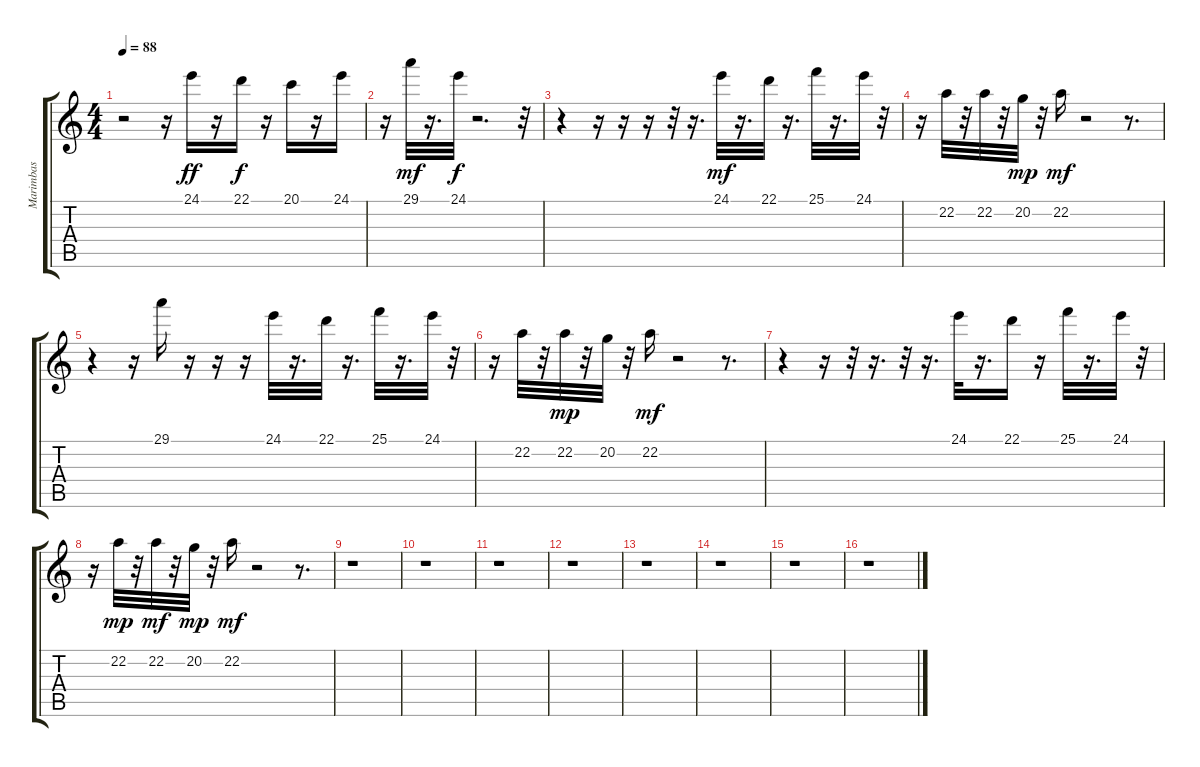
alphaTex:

\track ("Marimbas" "Marimbas") {instrument marimba}
\staff {score tabs}
\tuning (E4 B3 G3 D3 A2 E2) {hide}
\ts (4 4)
\tempo 88
\clef g2
\ks c
r.2{dy mf} r.16 24.1.16{dy ff volume 16} r.16 22.1.16{dy f} r.16 20.1.16 r.16 24.1.16 |
r.16 29.1.32{dy mf volume 16} r.16{d} 24.1.32{dy f} r.2{d} r.32 |
r.4 r.16 r.16{volume 16} r.16 r.32 r.16{d} 24.1.32{dy mf} r.16{d} 22.1.32 r.16{d} 25.1.32 r.16{d} 24.1.32 r.32 |
r.16 22.2.32 r.32 22.2.32 r.32 20.2.32{dy mp} r.32 22.2.16{dy mf} r.2 r.8{d} |
r.4 r.16 29.1.16{volume 16} r.16 r.16 r.16 24.1.32 r.16{d} 22.1.32 r.16{d} 25.1.32 r.16{d} 24.1.32 r.32 |
r.16 22.2.32 r.32 22.2.32{dy mp} r.32 20.2.32 r.32 22.2.16{dy mf} r.2 r.8{d} |
r.4 r.16 r.32{volume 16} r.16{d} r.32 r.16{d} 24.1.32 r.16{d} 22.1.16 r.16 25.1.32 r.16{d} 24.1.32 r.32 |
r.16 22.2.32{dy mp} r.32 22.2.32{dy mf} r.32 20.2.32{dy mp} r.32 22.2.16{dy mf} r.2 r.8{d} |
r.1 |
r.1 |
r.1 |
r.1 |
r.1 |
r.1 |
r.1 |
r.1
